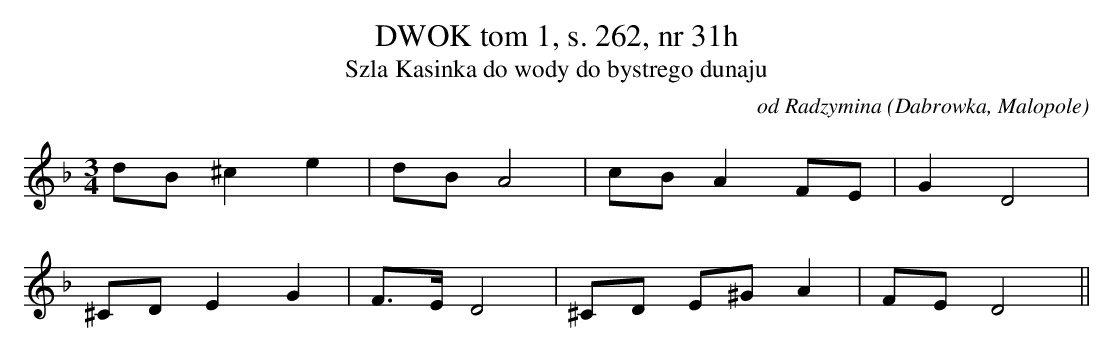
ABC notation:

X:1
T: DWOK tom 1, s. 262, nr 31h
T: Szla Kasinka do wody do bystrego dunaju
O: od Radzymina (Dabrowka, Malopole)
M: 3/4
L: 1/16
K: F
d2B2^c4e4 | d2B2A8 | c2B2A4F2E2 | G4D8 |
^C2D2E4G4 | F3ED8 | ^C2D2 E2^G2A4 | F2E2D8||
